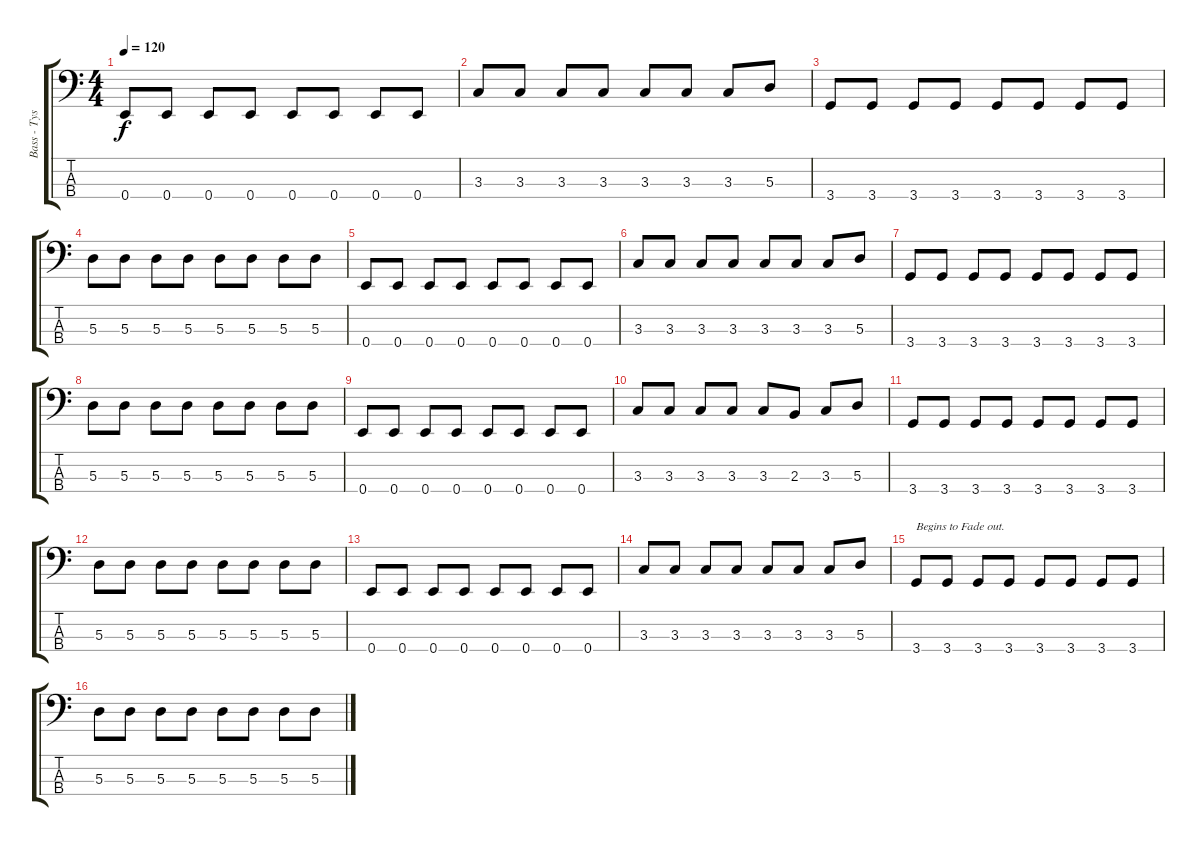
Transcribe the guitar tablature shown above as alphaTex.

\track ("Bass - Tyson" "Bass - Tys") {instrument electricbasspick}
\staff {score tabs}
\tuning (G2 D2 A1 E1) {hide}
\ts (4 4)
\tempo 120
\clef f4
\ks c
0.4.8{dy f} 0.4.8 0.4.8 0.4.8 0.4.8 0.4.8 0.4.8 0.4.8 |
3.3.8 3.3.8 3.3.8 3.3.8 3.3.8 3.3.8 3.3.8 5.3.8 |
3.4.8 3.4.8 3.4.8 3.4.8 3.4.8 3.4.8 3.4.8 3.4.8 |
5.3.8 5.3.8 5.3.8 5.3.8 5.3.8 5.3.8 5.3.8 5.3.8 |
0.4.8 0.4.8 0.4.8 0.4.8 0.4.8 0.4.8 0.4.8 0.4.8 |
3.3.8 3.3.8 3.3.8 3.3.8 3.3.8 3.3.8 3.3.8 5.3.8 |
3.4.8 3.4.8 3.4.8 3.4.8 3.4.8 3.4.8 3.4.8 3.4.8 |
5.3.8 5.3.8 5.3.8 5.3.8 5.3.8 5.3.8 5.3.8 5.3.8 |
0.4.8 0.4.8 0.4.8 0.4.8 0.4.8 0.4.8 0.4.8 0.4.8 |
3.3.8 3.3.8 3.3.8 3.3.8 3.3.8 2.3.8 3.3.8 5.3.8 |
3.4.8 3.4.8 3.4.8 3.4.8 3.4.8 3.4.8 3.4.8 3.4.8 |
5.3.8 5.3.8 5.3.8 5.3.8 5.3.8 5.3.8 5.3.8 5.3.8 |
0.4.8 0.4.8 0.4.8 0.4.8 0.4.8 0.4.8 0.4.8 0.4.8 |
3.3.8 3.3.8 3.3.8 3.3.8 3.3.8 3.3.8 3.3.8 5.3.8 |
3.4.8{txt "Begins to Fade out."} 3.4.8 3.4.8 3.4.8 3.4.8 3.4.8 3.4.8 3.4.8 |
5.3.8 5.3.8 5.3.8 5.3.8 5.3.8 5.3.8 5.3.8 5.3.8
